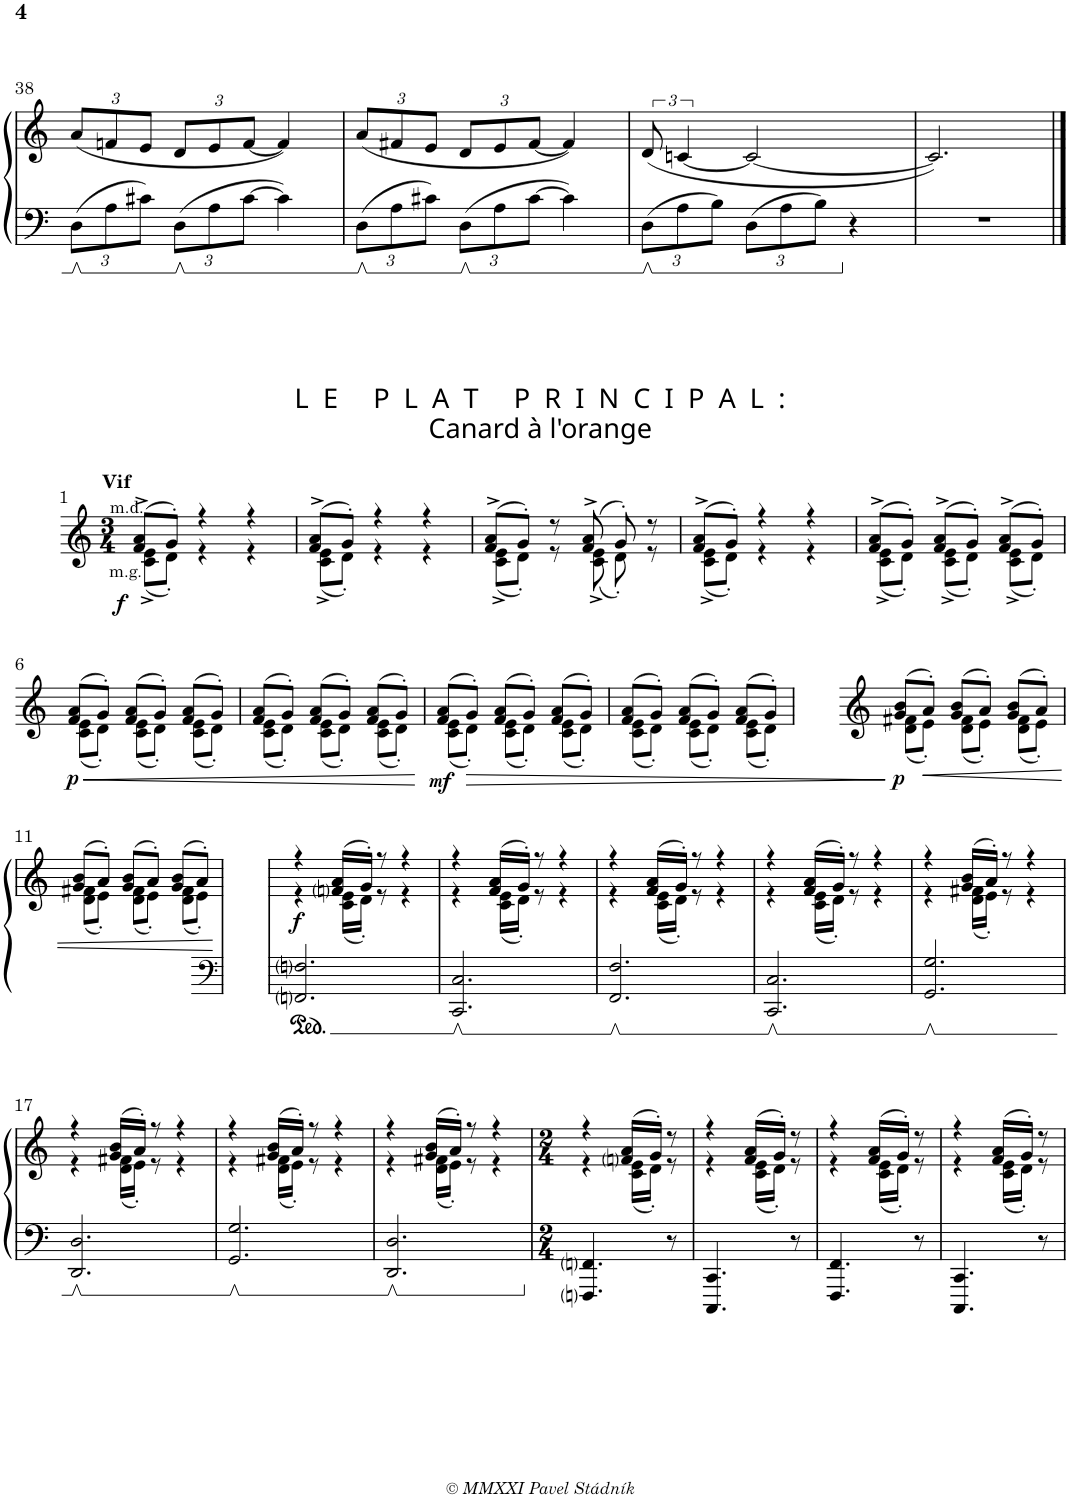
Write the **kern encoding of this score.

**kern	**kern	**dynam
*part1	*part1	*part1
*staff2	*staff1	*staff1/2
*I"Klavír	*	*
*I'Klv.	*	*
!!LO:PB:g=z
*clefF4	*clefG2	*
*k[]	*k[]	*
*M3/4	*M3/4	*
*Xbrackettup	*Xbrackettup	*
=38	=38	=38
12D\L	(12a/L	.
12A\	12fn/	.
12c#X\J	12e/J	.
12D\L	12d/L	.
12A\	12e/	.
[12c#\J	[12f/J	.
4c#\]	4f/])	.
=39	=39	=39
12D\L	(12a/L	.
12A\	12f#X/	.
12c#X\J	12e/J	.
12D\L	12d/L	.
12A\	12e/	.
[12c#\J	[12f#/J	.
4c#\]	4f#/])	.
=40	=40	=40
*	*brackettup	*
12D\L	(12d/	.
12A\	[6cn/	.
12B\J	.	.
12D\L	2c/_	.
12A\	.	.
12B\J	.	.
4r	.	.
=41	=41	=41
2.r	2.c/])	.
!!LO:LB:g=z
==1	==1	==1
*M3/4	*M3/4	*
*	*^	*
!	!LO:TX:a:B:t=Vif	!	!
!	!LO:TX:a:t=m.d.	!	!
!	!LO:TX:b:t=m.g.	!	!
!	!	!	!LO:DY:b
2.r	(>8f/^ 8a/^L	(<8c\^ 8e\^L	f
.	8g'/J)	8d'\J)	.
.	4r	4r	.
.	4r	4r	.
=2	=2	=2	=2
2.r	(>8f/^ 8a/^L	(<8c\^ 8e\^L	.
.	8g'/J)	8d'\J)	.
.	4r	4r	.
.	4r	4r	.
=3	=3	=3	=3
2.r	(>8f/^ 8a/^L	(<8c\^ 8e\^L	.
.	8g'/J)	8d'\J)	.
.	8r	8r	.
.	(>8f/^ 8a/^	(<8c\^ 8e\^	.
.	8g'/)	8d'\)	.
.	8r	8r	.
=4	=4	=4	=4
2.r	(>8f/^ 8a/^L	(<8c\^ 8e\^L	.
.	8g'/J)	8d'\J)	.
.	4r	4r	.
.	4r	4r	.
=5	=5	=5	=5
2.r	(>8f/^ 8a/^L	(<8c\^ 8e\^L	.
.	8g'/J)	8d'\J)	.
.	(>8f/^ 8a/^L	(<8c\^ 8e\^L	.
.	8g'/J)	8d'\J)	.
.	(>8f/^ 8a/^L	(<8c\^ 8e\^L	.
.	8g'/J)	8d'\J)	.
!!LO:LB:g=z	!!
=6	=6	=6	=6
!	!	!	!LO:HP:b
!	!	!	!LO:DY:n=1:b
2.r	(>8f/ 8a/L	(<8c\ 8e\L	< p
.	8g'/J)	8d'\J)	.
.	(>8f/ 8a/L	(<8c\ 8e\L	.
.	8g'/J)	8d'\J)	.
.	(>8f/ 8a/L	(<8c\ 8e\L	.
.	8g'/J)	8d'\J)	.
=7	=7	=7	=7
2.r	(>8f/ 8a/L	(<8c\ 8e\L	.
.	8g'/J)	8d'\J)	.
.	(>8f/ 8a/L	(<8c\ 8e\L	.
.	8g'/J)	8d'\J)	.
.	(>8f/ 8a/L	(<8c\ 8e\L	.
.	8g'/J)	8d'\J)	.
=8	=8	=8	=8
!	!	!	!LO:DY:b
2.r	(>8f/ 8a/L	(<8c\ 8e\L	mf
!	!	!	!LO:HP:b
.	8g'/J)	8d'\J)	>
.	(>8f/ 8a/L	(<8c\ 8e\L	.
.	8g'/J)	8d'\J)	.
.	(>8f/ 8a/L	(<8c\ 8e\L	.
.	8g'/J)	8d'\J)	.
=9	=9	=9	=9
2.r	(>8f/ 8a/L	(<8c\ 8e\L	.
.	8g'/J)	8d'\J)	.
.	(>8f/ 8a/L	(<8c\ 8e\L	.
.	8g'/J)	8d'\J)	.
.	(>8f/ 8a/L	(<8c\ 8e\L	.
.	8g'/J)	8d'\J)	.
*	*v	*v	*
.	.	[
=10	=10	=10
*	*^	*
!	!	!	!LO:DY:b
2.r	(>8g/ 8b/L	(<8d\ 8f#X\L	p
.	8a'/J)	8e'\J)	.
.	(>8g/ 8b/L	(<8d\ 8f#\L	.
.	8a'/J)	8e'\J)	.
.	(>8g/ 8b/L	(<8d\ 8f#\L	.
.	8a'/J)	8e'\J)	.
!!LO:LB:g=z	!!
=11	=11	=11	=11
2.r	(>8g/ 8b/L	(<8d\ 8f#X\L	.
.	8a'/J)	8e'\J)	.
.	(>8g/ 8b/L	(<8d\ 8f#\L	.
.	8a'/J)	8e'\J)	.
.	(>8g/ 8b/L	(<8d\ 8f#\L	.
.	8a'/J)	8e'\J)	.
*	*v	*v	*
.	.	]
=12	=12	=12
*clefF4	*	*
*	*^	*
!	!	!	!LO:DY:b
2.FFni/ 2.Fni/	4r	4r	f
.	(>16fni/ 16a/LL	(<16c\ 16e\LL	.
.	16g'/JJ)	16d'\JJ)	.
.	8r	8r	.
.	4r	4r	.
=13	=13	=13	=13
2.CC/ 2.C/	4r	4r	.
.	(>16f/ 16a/LL	(<16c\ 16e\LL	.
.	16g'/JJ)	16d'\JJ)	.
.	8r	8r	.
.	4r	4r	.
=14	=14	=14	=14
2.FF/ 2.F/	4r	4r	.
.	(>16f/ 16a/LL	(<16c\ 16e\LL	.
.	16g'/JJ)	16d'\JJ)	.
.	8r	8r	.
.	4r	4r	.
=15	=15	=15	=15
2.CC/ 2.C/	4r	4r	.
.	(>16f/ 16a/LL	(<16c\ 16e\LL	.
.	16g'/JJ)	16d'\JJ)	.
.	8r	8r	.
.	4r	4r	.
=16	=16	=16	=16
2.GG/ 2.G/	4r	4r	.
.	(>16g/ 16b/LL	(<16d\ 16f#X\LL	.
.	16a'/JJ)	16e'\JJ)	.
.	8r	8r	.
.	4r	4r	.
!!LO:LB:g=z	!!
=17	=17	=17	=17
2.DD/ 2.D/	4r	4r	.
.	(>16g/ 16b/LL	(<16d\ 16f#X\LL	.
.	16a'/JJ)	16e'\JJ)	.
.	8r	8r	.
.	4r	4r	.
=18	=18	=18	=18
2.GG/ 2.G/	4r	4r	.
.	(>16g/ 16b/LL	(<16d\ 16f#X\LL	.
.	16a'/JJ)	16e'\JJ)	.
.	8r	8r	.
.	4r	4r	.
=19	=19	=19	=19
2.DD/ 2.D/	4r	4r	.
.	(>16g/ 16b/LL	(<16d\ 16f#X\LL	.
.	16a'/JJ)	16e'\JJ)	.
.	8r	8r	.
.	4r	4r	.
=20	=20	=20	=20
*M2/4	*M2/4	*	*
4.FFFni/ 4.FFni/	4r	4r	.
.	(>16fni/ 16a/LL	(<16c\ 16e\LL	.
.	16g'/JJ)	16d'\JJ)	.
8r	8r	8r	.
=21	=21	=21	=21
4.CCC/ 4.CC/	4r	4r	.
.	(>16f/ 16a/LL	(<16c\ 16e\LL	.
.	16g'/JJ)	16d'\JJ)	.
8r	8r	8r	.
=22	=22	=22	=22
4.FFF/ 4.FF/	4r	4r	.
.	(>16f/ 16a/LL	(<16c\ 16e\LL	.
.	16g'/JJ)	16d'\JJ)	.
8r	8r	8r	.
=23	=23	=23	=23
4.CCC/ 4.CC/	4r	4r	.
.	(>16f/ 16a/LL	(<16c\ 16e\LL	.
.	16g'/JJ)	16d'\JJ)	.
8r	8r	8r	.
*	*v	*v	*
=	=	=
*-	*-	*-
